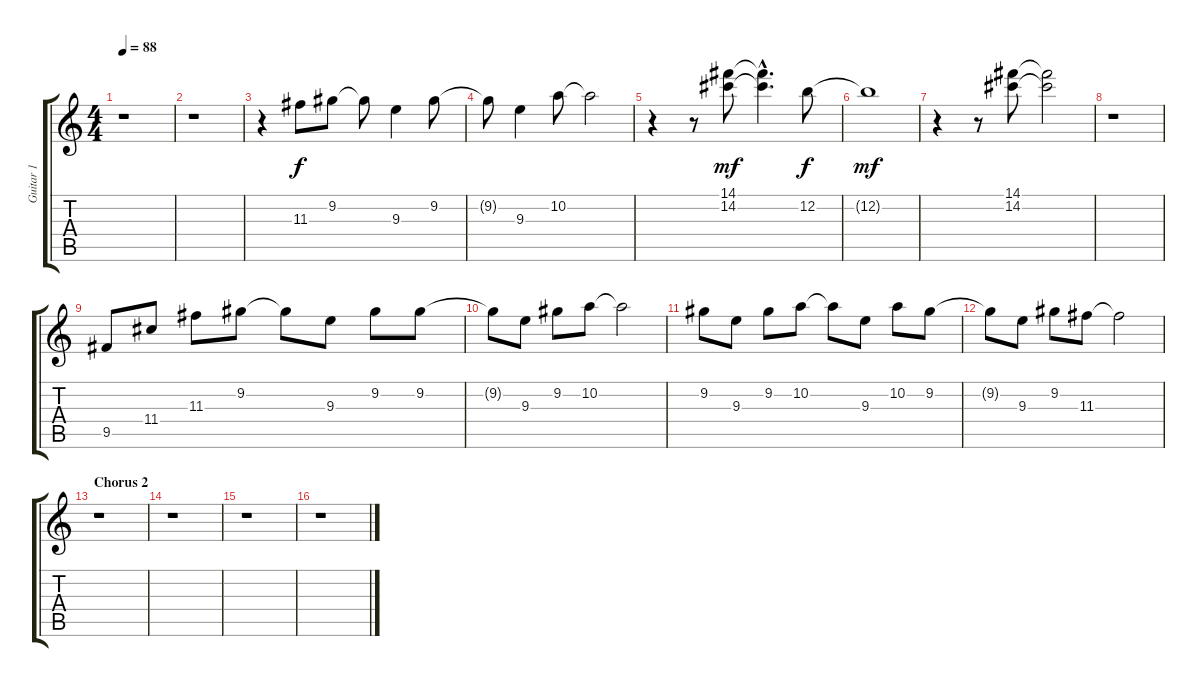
\track ("Guitar 1" "Guitar 1") {instrument electricguitarclean}
\staff {score tabs}
\tuning (E4 B3 G3 D3 A2 E2) {hide}
\ts (4 4)
\tempo 88
\clef g2
\ks c
r.1{dy mf} |
r.1 |
r.4 11.3.8{dy f} 9.2.8 9.2{t}.8 9.3.4 9.2.8 |
9.2{t}.8 9.3.4 10.2.8 10.2{t}.2 |
r.4 r.8 (14.1 14.2).8{dy mf} (14.1{hac t} 14.2{hac t}).4{d} 12.2.8{dy f} |
12.2{t}.1{dy mf} |
r.4 r.8 (14.1 14.2).8 (14.1{t} 14.2{t}).2 |
r.1 |
9.5.8 11.4.8 11.3.8 9.2.8 9.2{t}.8 9.3.8 9.2.8 9.2.8 |
9.2{t}.8 9.3.8 9.2.8 10.2.8 10.2{t}.2 |
9.2.8 9.3.8 9.2.8 10.2.8 10.2{t}.8 9.3.8 10.2.8 9.2.8 |
9.2{t}.8 9.3.8 9.2.8 11.3.8 11.3{t}.2 |
\section ("" "Chorus 2")
r.1 |
r.1 |
r.1 |
r.1
